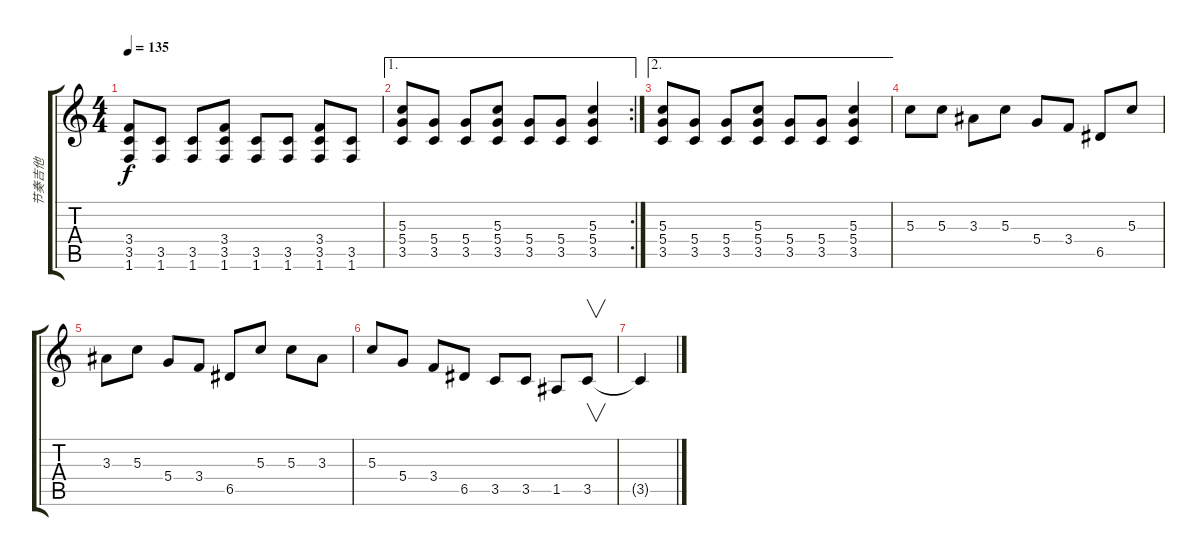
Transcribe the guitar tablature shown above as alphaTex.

\track ("节奏吉他" "节奏吉他") {instrument distortionguitar}
\staff {score tabs}
\tuning (E4 B3 G3 D3 A2 E2) {hide}
\ts (4 4)
\tempo 135
\clef g2
\ks c
(3.4 3.5 1.6).8{dy f} (3.5 1.6).8 (3.5 1.6).8 (3.4 3.5 1.6).8 (3.5 1.6).8 (3.5 1.6).8 (3.4 3.5 1.6).8 (3.5 1.6).8 |
\ae 1
\rc 2
(5.3 5.4 3.5).8 (5.4 3.5).8 (5.4 3.5).8 (5.3 5.4 3.5).8 (5.4 3.5).8 (5.4 3.5).8 (5.3 5.4 3.5).4 |
\ae 2
(5.3 5.4 3.5).8 (5.4 3.5).8 (5.4 3.5).8 (5.3 5.4 3.5).8 (5.4 3.5).8 (5.4 3.5).8 (5.3 5.4 3.5).4 |
5.3.8 5.3.8 3.3.8 5.3.8 5.4.8 3.4.8 6.5.8 5.3.8 |
3.3.8 5.3.8 5.4.8 3.4.8 6.5.8 5.3.8 5.3.8 3.3.8 |
5.3.8 5.4.8 3.4.8 6.5.8 3.5.8 3.5.8 1.5.8 3.5.8{v} |
3.5{t}.4
